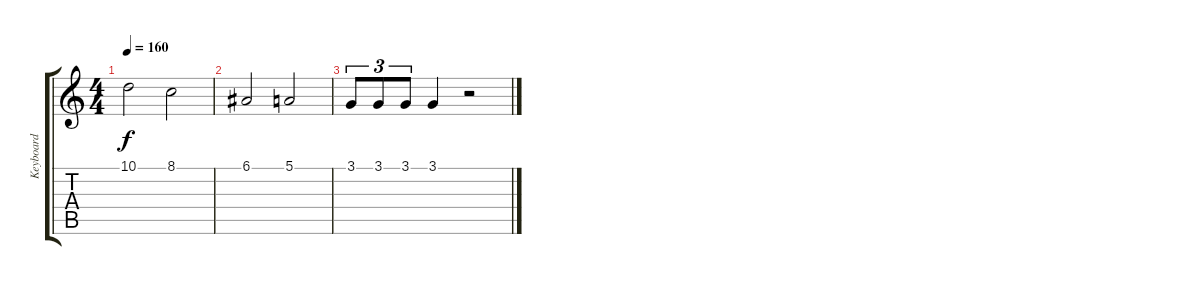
\track ("Keyboard" "Keyboard") {instrument pad4choir}
\staff {score tabs}
\tuning (E4 B3 G3 D3 A2 E2) {hide}
\ts (4 4)
\tempo 160
\clef g2
\ks c
10.1.2{dy f} 8.1.2 |
6.1.2 5.1.2 |
3.1.8{tu (3 2)} 3.1.8{tu (3 2)} 3.1.8{tu (3 2)} 3.1.4 r.2
